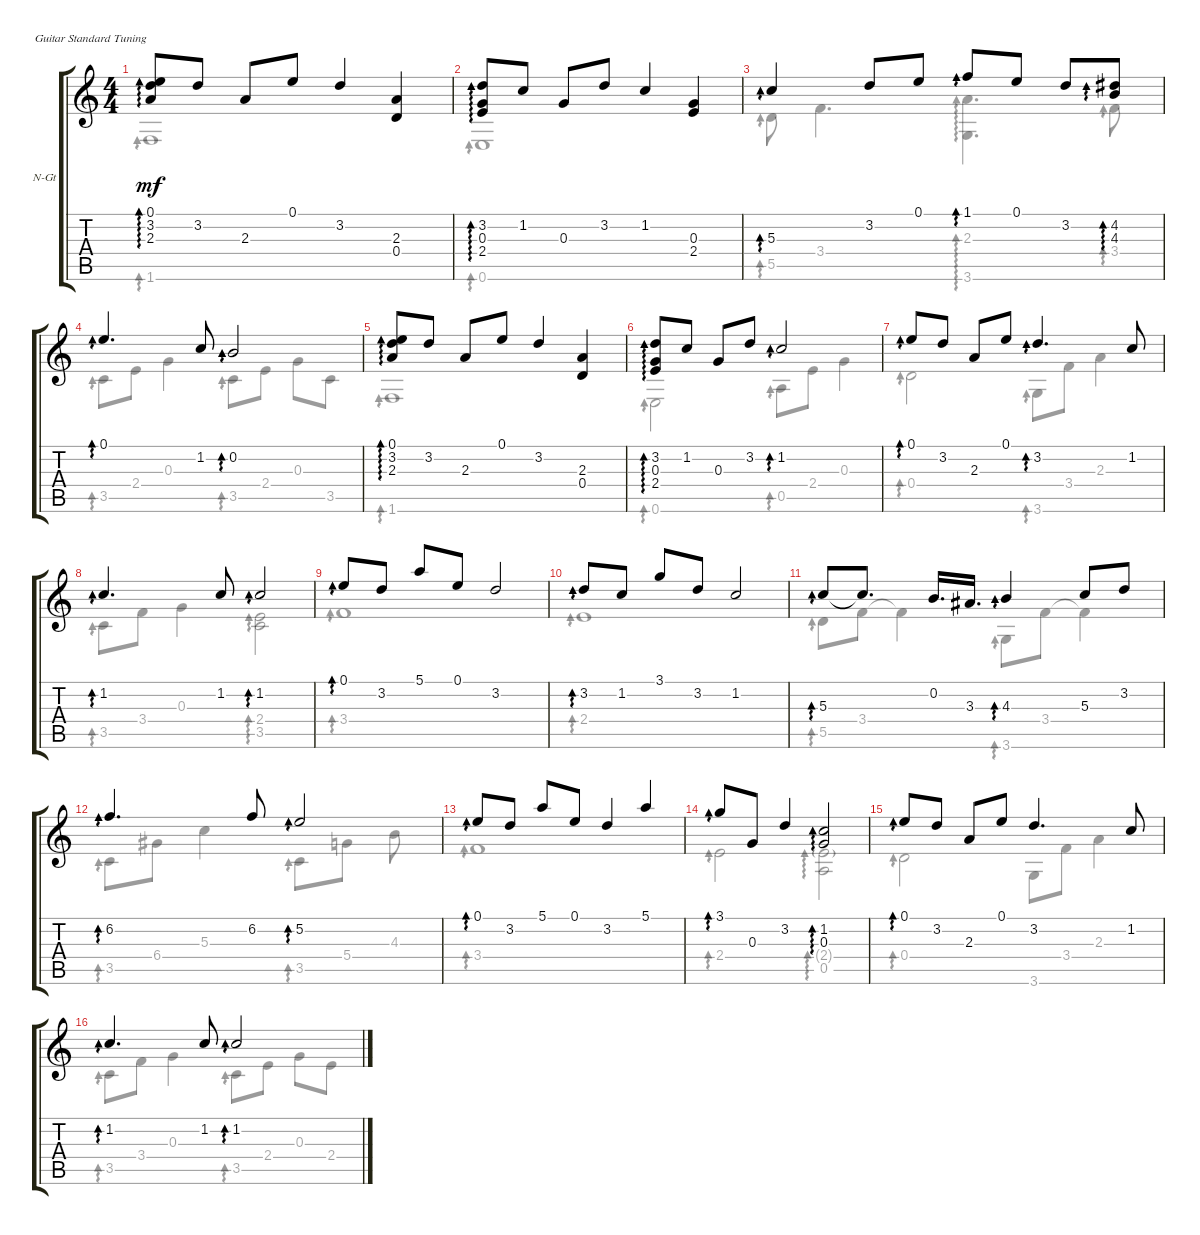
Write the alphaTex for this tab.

\defaultSystemsLayout 4
\bracketExtendMode groupsimilarinstruments
\firstSystemTrackNameOrientation horizontal
\otherSystemsTrackNameOrientation horizontal
\track ("Nylon Guitar" "N-Gt") {instrument acousticguitarnylon}
\staff {score tabs}
\tuning (E4 B3 G3 D3 A2 E2)
\voice
\ts (4 4)
\tempo (70 hide)
\clef g2
\ks c
(0.1 2.3 3.2).8{ad 0 dy mf} 3.2.8 2.3.8 0.1.8 3.2.4 (2.3 0.4).4 |
(3.2 0.3 2.4).8{ad 0} 1.2.8 0.3.8 3.2.8 1.2.4 (0.3 2.4).4 |
5.3.4{ad 0} 3.2.8 0.1.8 1.1.8{ad 0} 0.1.8 3.2.8 (4.2 4.3).8{ad 0} |
0.1.4{d ad 0} 1.2.8 0.2.2{ad 0} |
(0.1 2.3 3.2).8{ad 0} 3.2.8 2.3.8 0.1.8 3.2.4 (2.3 0.4).4 |
(3.2 0.3 2.4).8{ad 0} 1.2.8 0.3.8 3.2.8 1.2.2{ad 0} |
0.1.8{ad 0} 3.2.8 2.3.8 0.1.8 3.2.4{d ad 0} 1.2.8 |
1.2.4{d ad 0} 1.2.8 1.2.2{ad 0} |
0.1.8{ad 0} 3.2.8 5.1.8 0.1.8 3.2.2 |
3.2.8{ad 0} 1.2.8 3.1.8 3.2.8 1.2.2 |
5.3.8{ad 0} 5.3{t}.8{d} 0.2.16{d} 3.3.16{d} 4.3.4{ad 0} 5.3.8 3.2.8 |
6.2.4{d ad 0} 6.2.8 5.2.2{ad 0} |
0.1.8{ad 0} 3.2.8 5.1.8 0.1.8 3.2.4 5.1.4 |
3.1.8{ad 0} 0.3.8 3.2.4 (1.2 0.3).2{ad 0} |
0.1.8{ad 0} 3.2.8 2.3.8 0.1.8 3.2.4{d} 1.2.8 |
1.2.4{d ad 0} 1.2.8 1.2.2{ad 0}
\voice
\clef g2
\ottava regular
\simile none
\ks c
1.6.1{ad 0 dy mf} |
0.6.1{ad 0} |
5.5.8{ad 0} 3.4.4{d} (2.3 3.6).4{d ad 0} 3.4.8{ad 0} |
3.5.8{ad 0} 2.4.8 0.3.4 3.5.8{ad 0} 2.4.8 0.3.8 3.5.8 |
1.6.1{ad 0} |
0.6.2{ad 0} 0.5.8{ad 0} 2.4.8 0.3.4 |
0.4.2{ad 0} 3.6.8{ad 0} 3.4.8 2.3.4 |
3.5.8{ad 0} 3.4.8 0.3.4 (2.4 3.5).2{ad 0} |
3.4.1{ad 0} |
2.4.1{ad 0} |
5.5.8{ad 0} 3.4.8 3.4{t}.4 3.6.8{ad 0} 3.4.8 3.4{t}.4 |
3.5.8{ad 0} 6.4.8 5.3.4 3.5.8{ad 0} 5.4.8 4.3.8 |
3.4.1{ad 0} |
2.4.2{ad 0} (0.5 2.4{g}).2{ad 0} |
0.4.2{ad 0} 3.6.8 3.4.8 2.3.4 |
3.5.8{ad 0} 3.4.8 0.3.4 3.5.8{ad 0} 2.4.8 0.3.8 2.4.8
